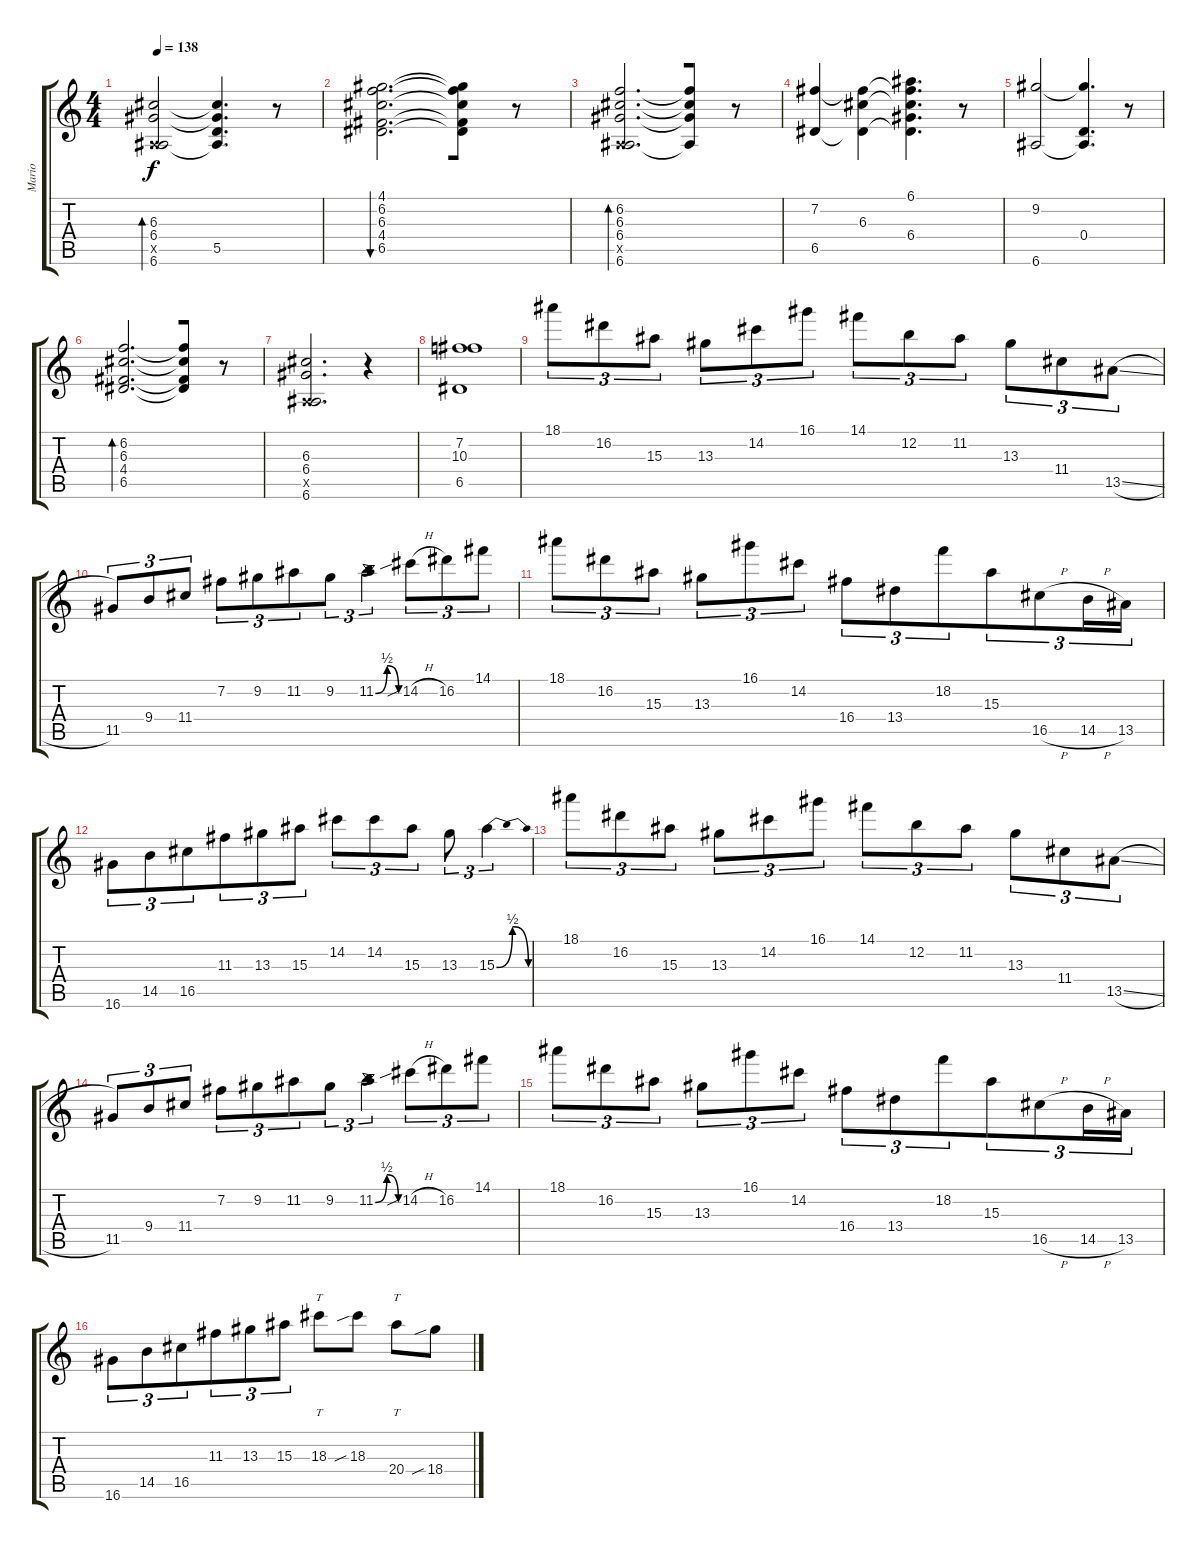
\track ("Mario" "Mario") {instrument electricguitarjazz}
\staff {score tabs}
\tuning (E4 B3 G3 D3 A2 E2) {hide}
\ts (4 4)
\tempo 138
\clef g2
\ks c
(6.3 6.4 0.5{x} 6.6).2{bd 240 dy f} (6.3{t} 6.4{t} 5.5 6.6{t}).4{d beam merge} r.8 |
(4.1 6.2 6.3 4.4 6.5).2{d bu 480 beam merge} (4.1{t} 6.2{t} 6.3{t} 4.4{t} 6.5{t}).8{beam merge} r.8 |
(6.2 6.3 6.4 0.5{x} 6.6).2{d bd 240 beam merge} (6.2{t} 6.3{t} 6.4{t} 6.6{t}).8 r.8 |
(7.2 6.5).4 (7.2{t} 6.3 6.5{t}).4{beam merge} (6.1 7.2{t} 6.3{t} 6.4 6.5{t}).4{d beam merge} r.8 |
(9.2 6.6).2{beam merge} (9.2{t} 0.4 6.6{t}).4{d beam merge} r.8 |
(6.2 6.3 4.4 6.5).2{d bd 120 beam merge} (6.2{t} 6.3{t} 4.4{t} 6.5{t}).8{beam merge} r.8 |
(6.3 6.4 0.5{x} 6.6).2{d beam merge} r.4 |
(7.2 10.3 6.5).1 |
18.1.8{tu (3 2) instrument overdrivenguitar beam merge} 16.2.8{tu (3 2)} 15.3.8{tu (3 2)} 13.3.8{tu (3 2) beam merge} 14.2.8{tu (3 2) beam merge} 16.1.8{tu (3 2)} 14.1.8{tu (3 2) beam merge} 12.2.8{tu (3 2)} 11.2.8{tu (3 2)} 13.3.8{tu (3 2)} 11.4.8{tu (3 2)} 13.5{sl}.8{tu (3 2)} |
11.5.8{tu (3 2)} 9.4.8{tu (3 2)} 11.4.8{tu (3 2)} 7.2.8{tu (3 2)} 9.2.8{tu (3 2) beam merge} 11.2.8{tu (3 2) beam merge} 9.2.8{tu (3 2)} 11.2{be (bendrelease 0 0 30 2 30 2 60 0)}.4{tu (3 2) beam merge} 14.2{sib h}.8{tu (3 2)} 16.2.8{tu (3 2) beam merge} 14.1.8{tu (3 2)} |
18.1.8{tu (3 2) beam merge} 16.2.8{tu (3 2)} 15.3.8{tu (3 2)} 13.3.8{tu (3 2)} 16.1.8{tu (3 2) beam merge} 14.2.8{tu (3 2)} 16.4.8{tu (3 2)} 13.4.8{tu (3 2) beam merge} 18.2.8{tu (3 2) beam merge} 15.3.8{tu (3 2) beam merge} 16.5{h}.8{tu (3 2) beam merge} 14.5{h}.16{tu (3 2)} 13.5.16{tu (3 2)} |
16.6.8{tu (3 2) beam merge} 14.5.8{tu (3 2)} 16.5.8{tu (3 2) beam merge} 11.3.8{tu (3 2)} 13.3.8{tu (3 2)} 15.3.8{tu (3 2)} 14.2.8{tu (3 2) beam merge} 14.2.8{tu (3 2) beam merge} 15.3.8{tu (3 2)} 13.3.8{tu (3 2)} 15.3{be (bendrelease 0 0 30 2 30 2 60 0)}.4{tu (3 2)} |
18.1.8{tu (3 2) beam merge} 16.2.8{tu (3 2)} 15.3.8{tu (3 2)} 13.3.8{tu (3 2) beam merge} 14.2.8{tu (3 2) beam merge} 16.1.8{tu (3 2)} 14.1.8{tu (3 2) beam merge} 12.2.8{tu (3 2)} 11.2.8{tu (3 2)} 13.3.8{tu (3 2)} 11.4.8{tu (3 2)} 13.5{sl}.8{tu (3 2)} |
11.5.8{tu (3 2)} 9.4.8{tu (3 2)} 11.4.8{tu (3 2)} 7.2.8{tu (3 2)} 9.2.8{tu (3 2) beam merge} 11.2.8{tu (3 2) beam merge} 9.2.8{tu (3 2)} 11.2{be (bendrelease 0 0 30 2 30 2 60 0)}.4{tu (3 2) beam merge} 14.2{sib h}.8{tu (3 2)} 16.2.8{tu (3 2) beam merge} 14.1.8{tu (3 2)} |
18.1.8{tu (3 2) beam merge} 16.2.8{tu (3 2)} 15.3.8{tu (3 2)} 13.3.8{tu (3 2)} 16.1.8{tu (3 2) beam merge} 14.2.8{tu (3 2)} 16.4.8{tu (3 2)} 13.4.8{tu (3 2) beam merge} 18.2.8{tu (3 2) beam merge} 15.3.8{tu (3 2) beam merge} 16.5{h}.8{tu (3 2) beam merge} 14.5{h}.16{tu (3 2)} 13.5.16{tu (3 2)} |
16.6.8{tu (3 2) beam merge} 14.5.8{tu (3 2)} 16.5.8{tu (3 2) beam merge} 11.3.8{tu (3 2)} 13.3.8{tu (3 2)} 15.3.8{tu (3 2)} 18.3.8{tt beam merge} 18.3{sib}.8 20.4.8{tt} 18.4{sib}.8
